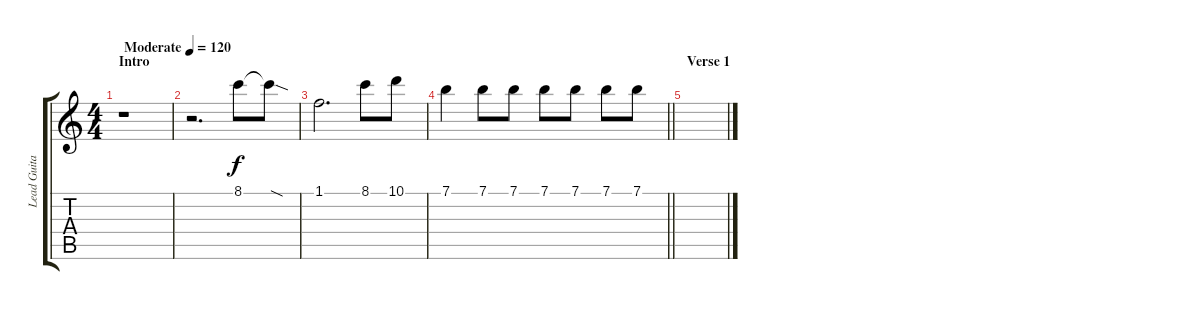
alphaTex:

\track ("Lead Guitar" "Lead Guita") {instrument overdrivenguitar}
\staff {score tabs}
\tuning (E4 B3 G3 D3 A2 E2) {hide}
\ts (4 4)
\section ("" "Intro")
\tempo (120 "Moderate")
\clef g2
\ks c
r.1{dy f instrument overdrivenguitar} |
r.2{d} 8.1.8 8.1{sod t}.8 |
1.1.2{d} 8.1.8 10.1.8 |
\barLineRight lightlight
7.1.4 7.1.8 7.1.8 7.1.8 7.1.8 7.1.8 7.1.8 |
\section ("" "Verse 1")
